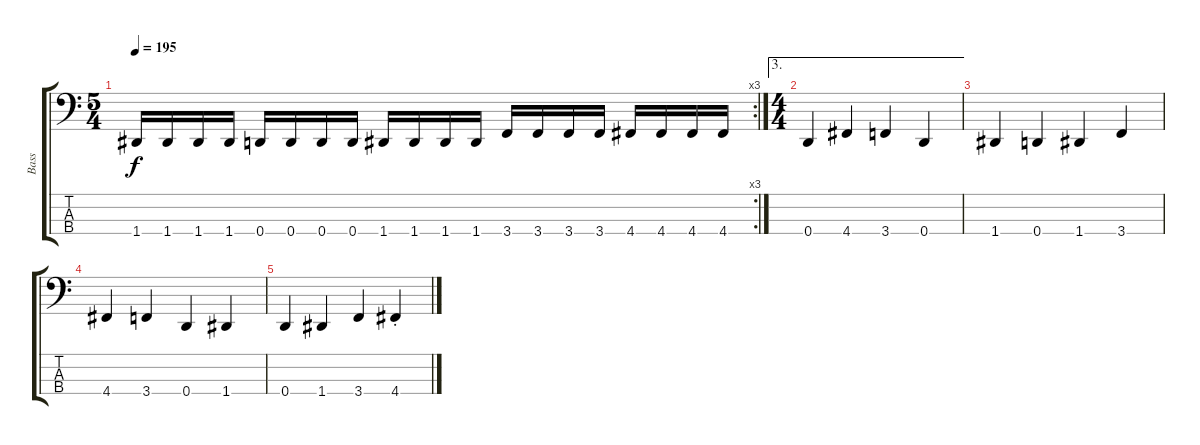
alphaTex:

\track ("Bass" "Bass") {instrument electricbasspick}
\staff {score tabs}
\tuning (F2 C2 G1 D1) {hide}
\rc 3
\ts (5 4)
\tempo 195
\clef f4
\ks c
1.4.16{dy f} 1.4.16 1.4.16 1.4.16 0.4.16 0.4.16 0.4.16 0.4.16 1.4.16 1.4.16 1.4.16 1.4.16 3.4.16 3.4.16 3.4.16 3.4.16 4.4.16 4.4.16 4.4.16 4.4.16 |
\ae 3
\ts (4 4)
0.4.4 4.4.4 3.4.4 0.4.4 |
1.4.4 0.4.4 1.4.4 3.4.4 |
4.4.4 3.4.4 0.4.4 1.4.4 |
0.4.4 1.4.4 3.4.4 4.4{st}.4
